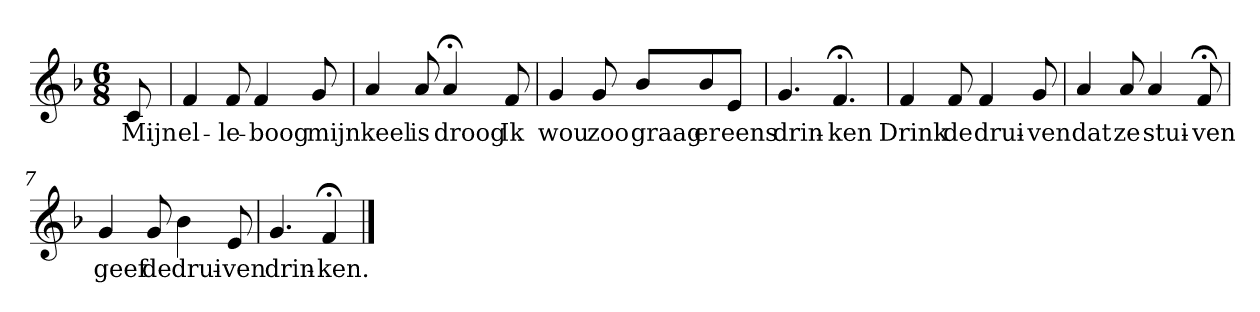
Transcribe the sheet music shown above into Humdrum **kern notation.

**kern	**text
*part1	*part1
*staff1	*staff1
*k[b-]	*
*F:	*
*M6/8	*
*MM120	*
=	=
8c	Mijn
=1	=1
4f	el-
8f	-le-
4f	-boog
8g	mijn
=2	=2
4a	keel
8a	is
4a;<	droog
8f	Ik
=3	=3
4g	wou
8g	zoo
8b-L	graag
8b-	er
8eJ	eens
=4	=4
4.g	drin-
4.f;<	-ken
=5	=5
4f	Drink
8f	de
4f	drui-
8g	-ven
=6	=6
4a	dat
8a	ze
4a	stui-
8f;<	-ven
=7	=7
4g	geef
8g	de
4b-	drui-
8e	-ven
=8	=8
4.g	drin-
4f;<	-ken.
==	==
*-	*-
